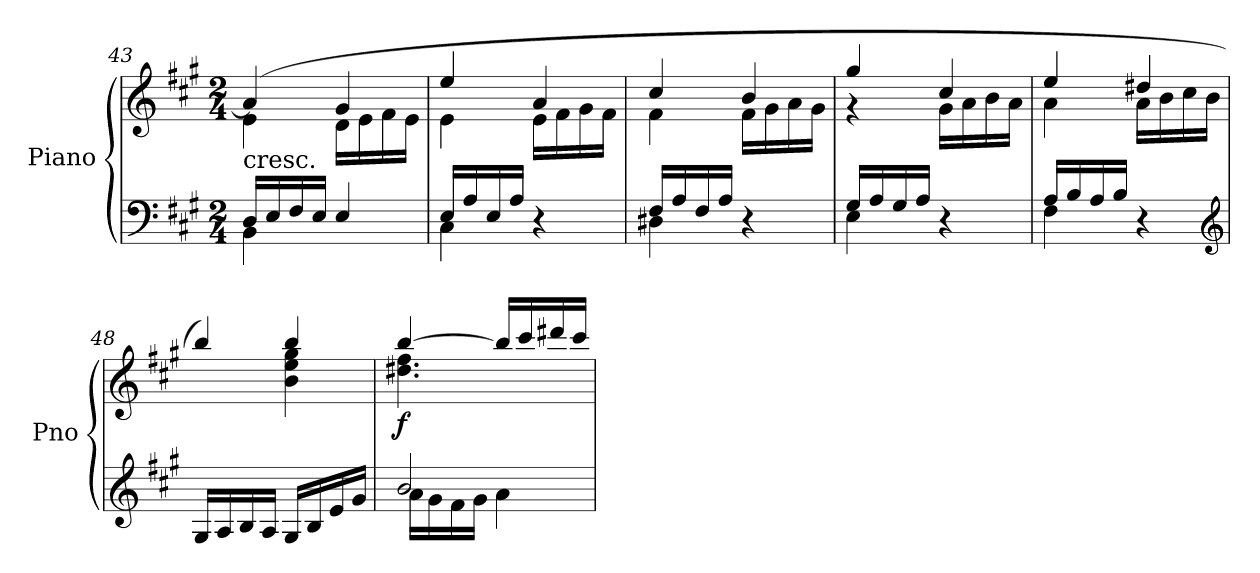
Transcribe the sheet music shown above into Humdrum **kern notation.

**kern	**kern	**dynam
*part1	*part1	*part1
*staff2	*staff1	*staff1/2
*I"Piano	*	*
*I'Pno	*	*
*clefF4	*clefG2	*
*k[f#c#g#]	*k[f#c#g#]	*
*A:	*A:	*
*M2/4	*M2/4	*
=43	=43	=43
*^	*^	*
!	!	!LO:TX:b:t=cresc.	!	!
16D/LL	4BB\	(4a/]	4e\	.
16E/	.	.	.	.
16F#/	.	.	.	.
16E/JJ	.	.	.	.
4E/	4ryy	4g#/	16d\LL	.
.	.	.	16e\	.
.	.	.	16f#\	.
.	.	.	16e\JJ	.
!!LO:LB:g=z	!!
=44	=44	=44	=44	=44
16E/LL	4C#\	4ee/	4e\	.
16A/	.	.	.	.
16E/	.	.	.	.
16A/JJ	.	.	.	.
4r	4ryy	4a/	16e\LL	.
.	.	.	16f#\	.
.	.	.	16g#\	.
.	.	.	16f#\JJ	.
=45	=45	=45	=45	=45
16F#/LL	4D#X\	4cc#/	4f#\	.
16A/	.	.	.	.
16F#/	.	.	.	.
16A/JJ	.	.	.	.
4r	4ryy	4b/	16f#\LL	.
.	.	.	16g#\	.
.	.	.	16a\	.
.	.	.	16g#\JJ	.
=46	=46	=46	=46	=46
16G#/LL	4E\	4gg#/	4rg	.
16A/	.	.	.	.
16G#/	.	.	.	.
16A/JJ	.	.	.	.
4r	4ryy	4cc#/	16g#\LL	.
.	.	.	16a\	.
.	.	.	16b\	.
.	.	.	16a\JJ	.
=47	=47	=47	=47	=47
16A/LL	4F#\	4ee/	4a\	.
16B/	.	.	.	.
16A/	.	.	.	.
16B/JJ	.	.	.	.
4r	4ryy	4dd#X/	16a\LL	.
.	.	.	16b\	.
.	.	.	16cc#\	.
.	.	.	16b\JJ	.
*v	*v	*	*	*
*clefG2	*	*	*
=48	=48	=48	=48
16G#/LL	4bb/)	4ryy	.
16A/	.	.	.
16B/	.	.	.
16A/JJ	.	.	.
16G#/LL	4bb/	4b\ 4ee\ 4gg#\	.
16B/	.	.	.
16e/	.	.	.
16g#/JJ	.	.	.
!!LO:LB:g=z	!!
=49	=49	=49	=49
*^	*	*	*
!	!	!	!	!LO:DY:b
2b/	16a\LL	[4bb/	4.dd#X\ 4.ff#\	f
.	16g#\	.	.	.
.	16f#\	.	.	.
.	16g#\JJ	.	.	.
.	4a\	16bb/LL]	.	.
.	.	16ccc#/	.	.
.	.	16ddd#X/	8ryy	.
.	.	16ccc#/JJ	.	.
*v	*v	*	*	*
*	*v	*v	*
=	=	=
*-	*-	*-
